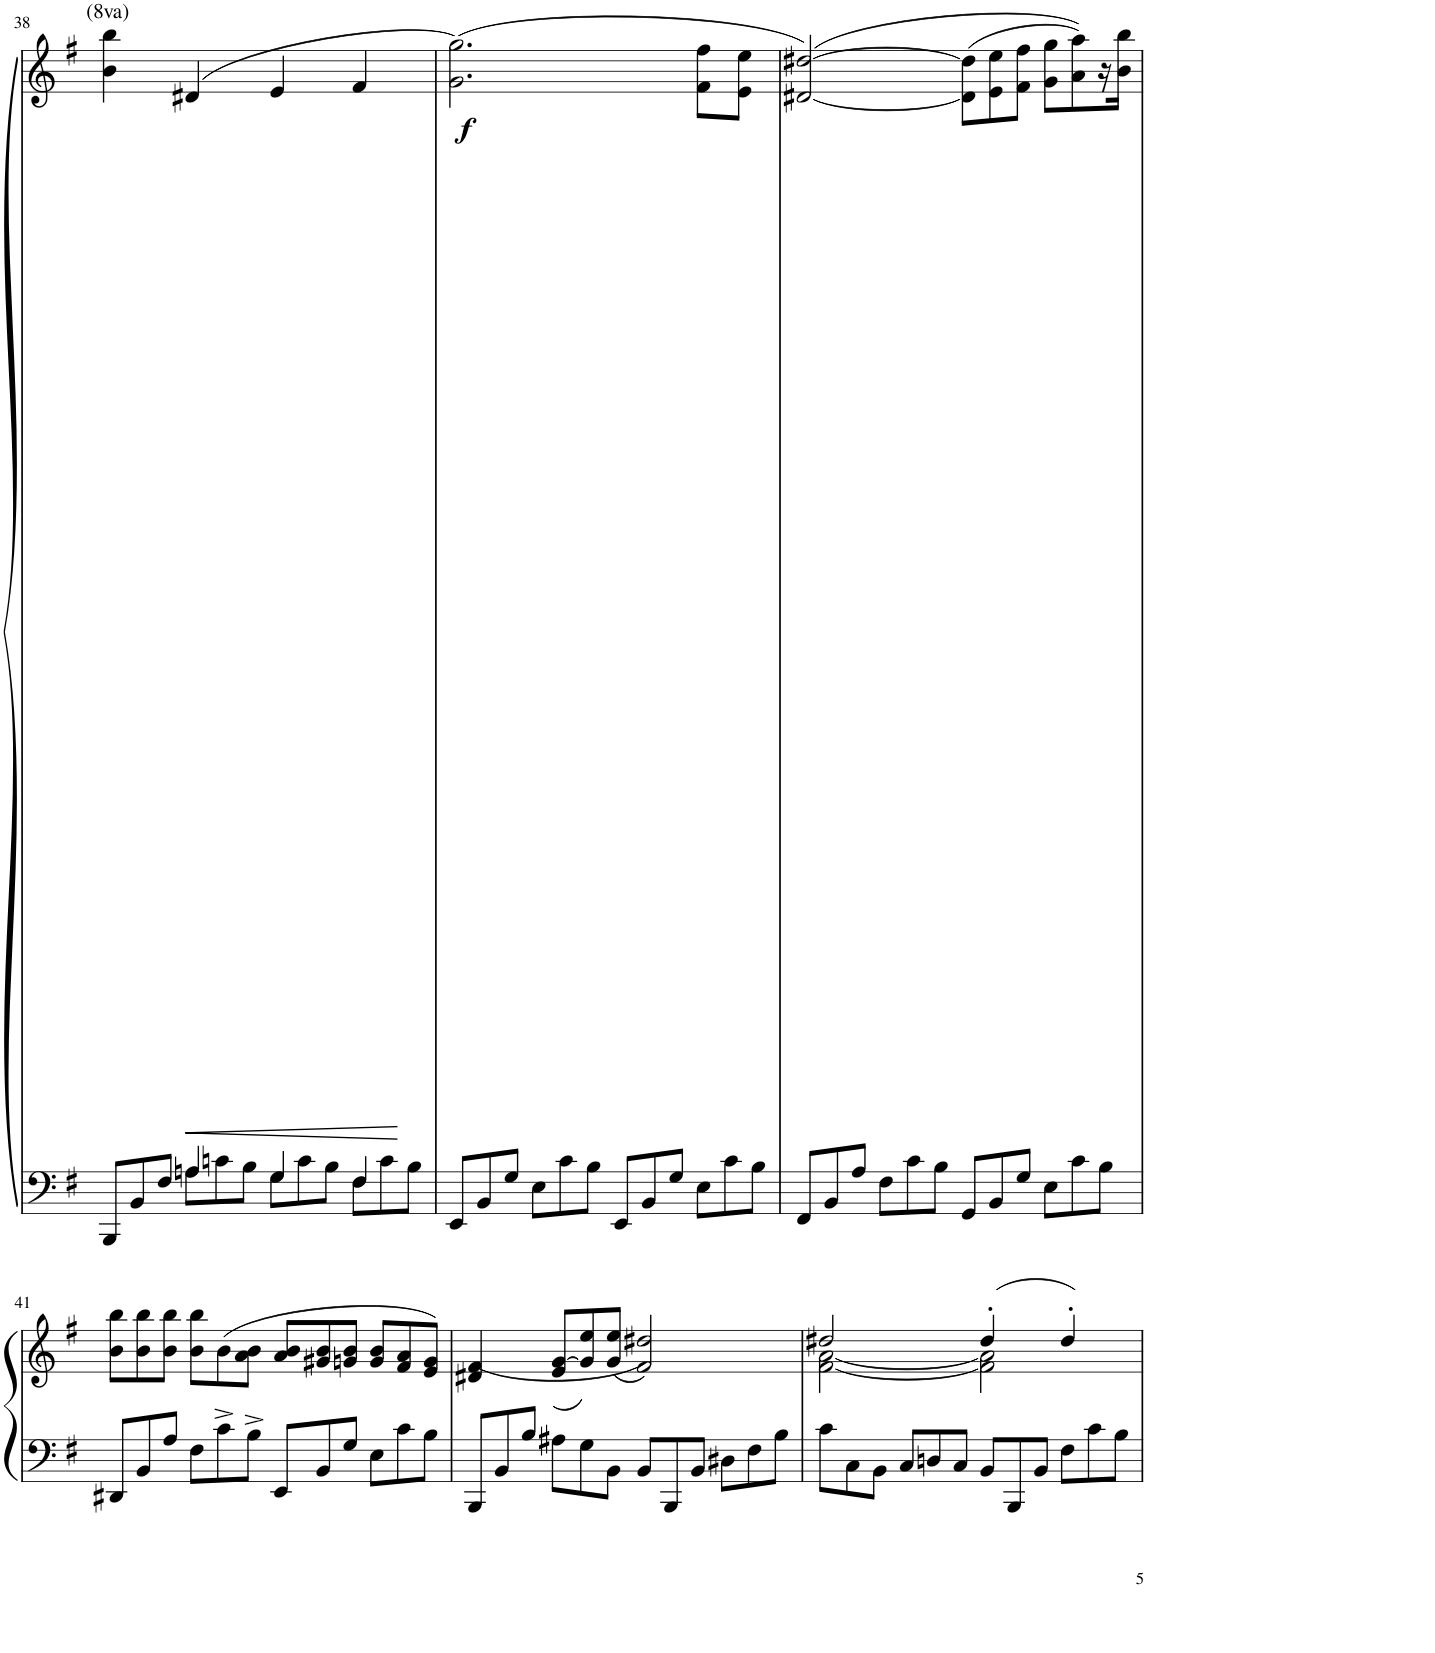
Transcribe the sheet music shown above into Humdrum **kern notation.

**kern	**kern	**dynam
*part1	*part1	*part1
*staff2	*staff1	*staff1/2
*I"Piano	*	*
*I'Pno	*	*
!!LO:PB:g=z
*clefF4	*clefG2	*
*k[f#]	*k[f#]	*
*M4/4	*M4/4	*
*met(c)	*met(c)	*
*Xtuplet	*	*
=38	=38	=38
*^	*	*
12BBB/L	4ryy	4bb\ 4bbb\	.
12BB/	.	.	.
12F#/J	.	.	.
!	!	!	!LO:HP:b
4An/	12A\L	(4d#X/	<
.	12cn\	.	.
.	12B\J	.	.
4G/	12G\L	4e/	.
.	12c\	.	.
.	12B\J	.	.
4F#/	12F#\L	4f#/	[
.	12c\	.	.
.	12B\J	.	.
=39	=39	=39	=39
!	!	!	!LO:DY:b
*v	*v	*	*
12EE/L	(2.g\ 2.gg\)	f
12BB/	.	.
12G/J	.	.
12E\L	.	.
12c\	.	.
12B\J	.	.
12EE/L	.	.
12BB/	.	.
12G/J	.	.
12E\L	8f#\ 8ff#\L	.
12c\	.	.
.	8e\ 8ee\J	.
12B\J	.	.
=40	=40	=40
12FF#/L	([2d#X/ [2dd#X/)	.
12BB/	.	.
12A/J	.	.
12F#\L	.	.
12c\	.	.
12B\J	.	.
*	*Xtuplet	*
12GG/L	(12d#\] 12dd#\]L	.
12BB/	12e\ 12ee\	.
12G/J	12f#\ 12ff#\J	.
12E\L	12g\ 12gg\L	.
12c\	12a\ 12aa\))	.
12B\J	24r	.
.	24b\ 24bb\JJ	.
!!LO:LB:g=z
=41	=41	=41
12DD#X/L	12b\ 12bb\L	.
12BB/	12b\ 12bb\	.
12A/J	12b\ 12bb\J	.
12F#\L	12b\ 12bb\L	.
12c^\	(12b\	.
12B^\J	12a\ 12b\J	.
12EE/L	12a/ 12b/L	.
12BB/	12g#X/ 12b/	.
12G/J	12gn/ 12b/J	.
12E\L	12g/ 12b/L	.
12c\	12f#/ 12a/	.
12B\J	12e/ 12g/J)	.
=42	=42	=42
12BBB/L	(4d#X/ 4f#/	.
12BB/	.	.
12B/J	.	.
12A#X\L	(12e/ [12g/L	.
12G\	12g/] 12ee/)	.
12BB\J	(12g/ 12ee/J	.
12BB/L	2f#/ 2dd#X/))	.
12BBB/	.	.
12BB/J	.	.
12D#X\L	.	.
12F#\	.	.
12B\J	.	.
=43	=43	=43
*	*^	*
12c\L	2dd#X/	[2f#\ [2a\	.
12C\	.	.	.
12BB\J	.	.	.
12C/L	.	.	.
12Dn/	.	.	.
12C/J	.	.	.
12BB/L	(4dd#'/	2f#\] 2a\]	.
12BBB/	.	.	.
12BB/J	.	.	.
12F#\L	4dd#'/)	.	.
12c\	.	.	.
12B\J	.	.	.
*	*v	*v	*
=	=	=
*-	*-	*-
